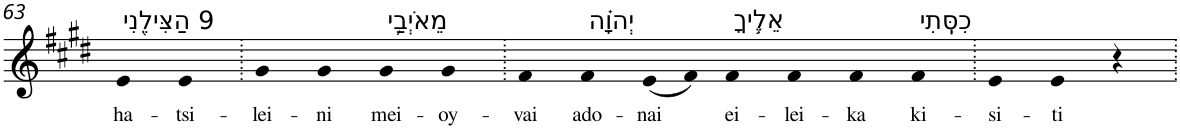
**kern	**text
*part1	*part1
*staff1	*staff1
*I"Piano	*
*I'Pno	*
!!LO:PB:g=z
*clefG2	*
*k[f#c#g#d#]	*
*E:	*
=63	=63
!LO:TX:a:t=9 הַצִּילֵ֖נִי	!
!	!LO:LY:b
4e	ha-
!	!LO:LY:b
4e	-tsi-
=64.	=64.
!	!LO:LY:b
4g#	-lei-
!	!LO:LY:b
4g#	-ni
!LO:TX:a:t=מֵאֹיְבַ֥י	!
!	!LO:LY:b
4g#	mei-
!	!LO:LY:b
4g#	-oy-
=65.	=65.
!	!LO:LY:b
4f#	-vai
!LO:TX:a:t=יְהוָ֗ה	!
!	!LO:LY:b
4f#	ado-
!	!LO:LY:b
(8e	-nai
8f#)	.
!LO:TX:a:t=אֵלֶ֥יךָ	!
!	!LO:LY:b
4f#	ei-
!	!LO:LY:b
4f#	-lei-
!	!LO:LY:b
4f#	-ka
!LO:TX:a:t=כִסִּֽתִי	!
!	!LO:LY:b
4f#	ki-
=66.	=66.
!	!LO:LY:b
4e	-si-
!	!LO:LY:b
4e	-ti
4r	.
=.	=.
*-	*-
